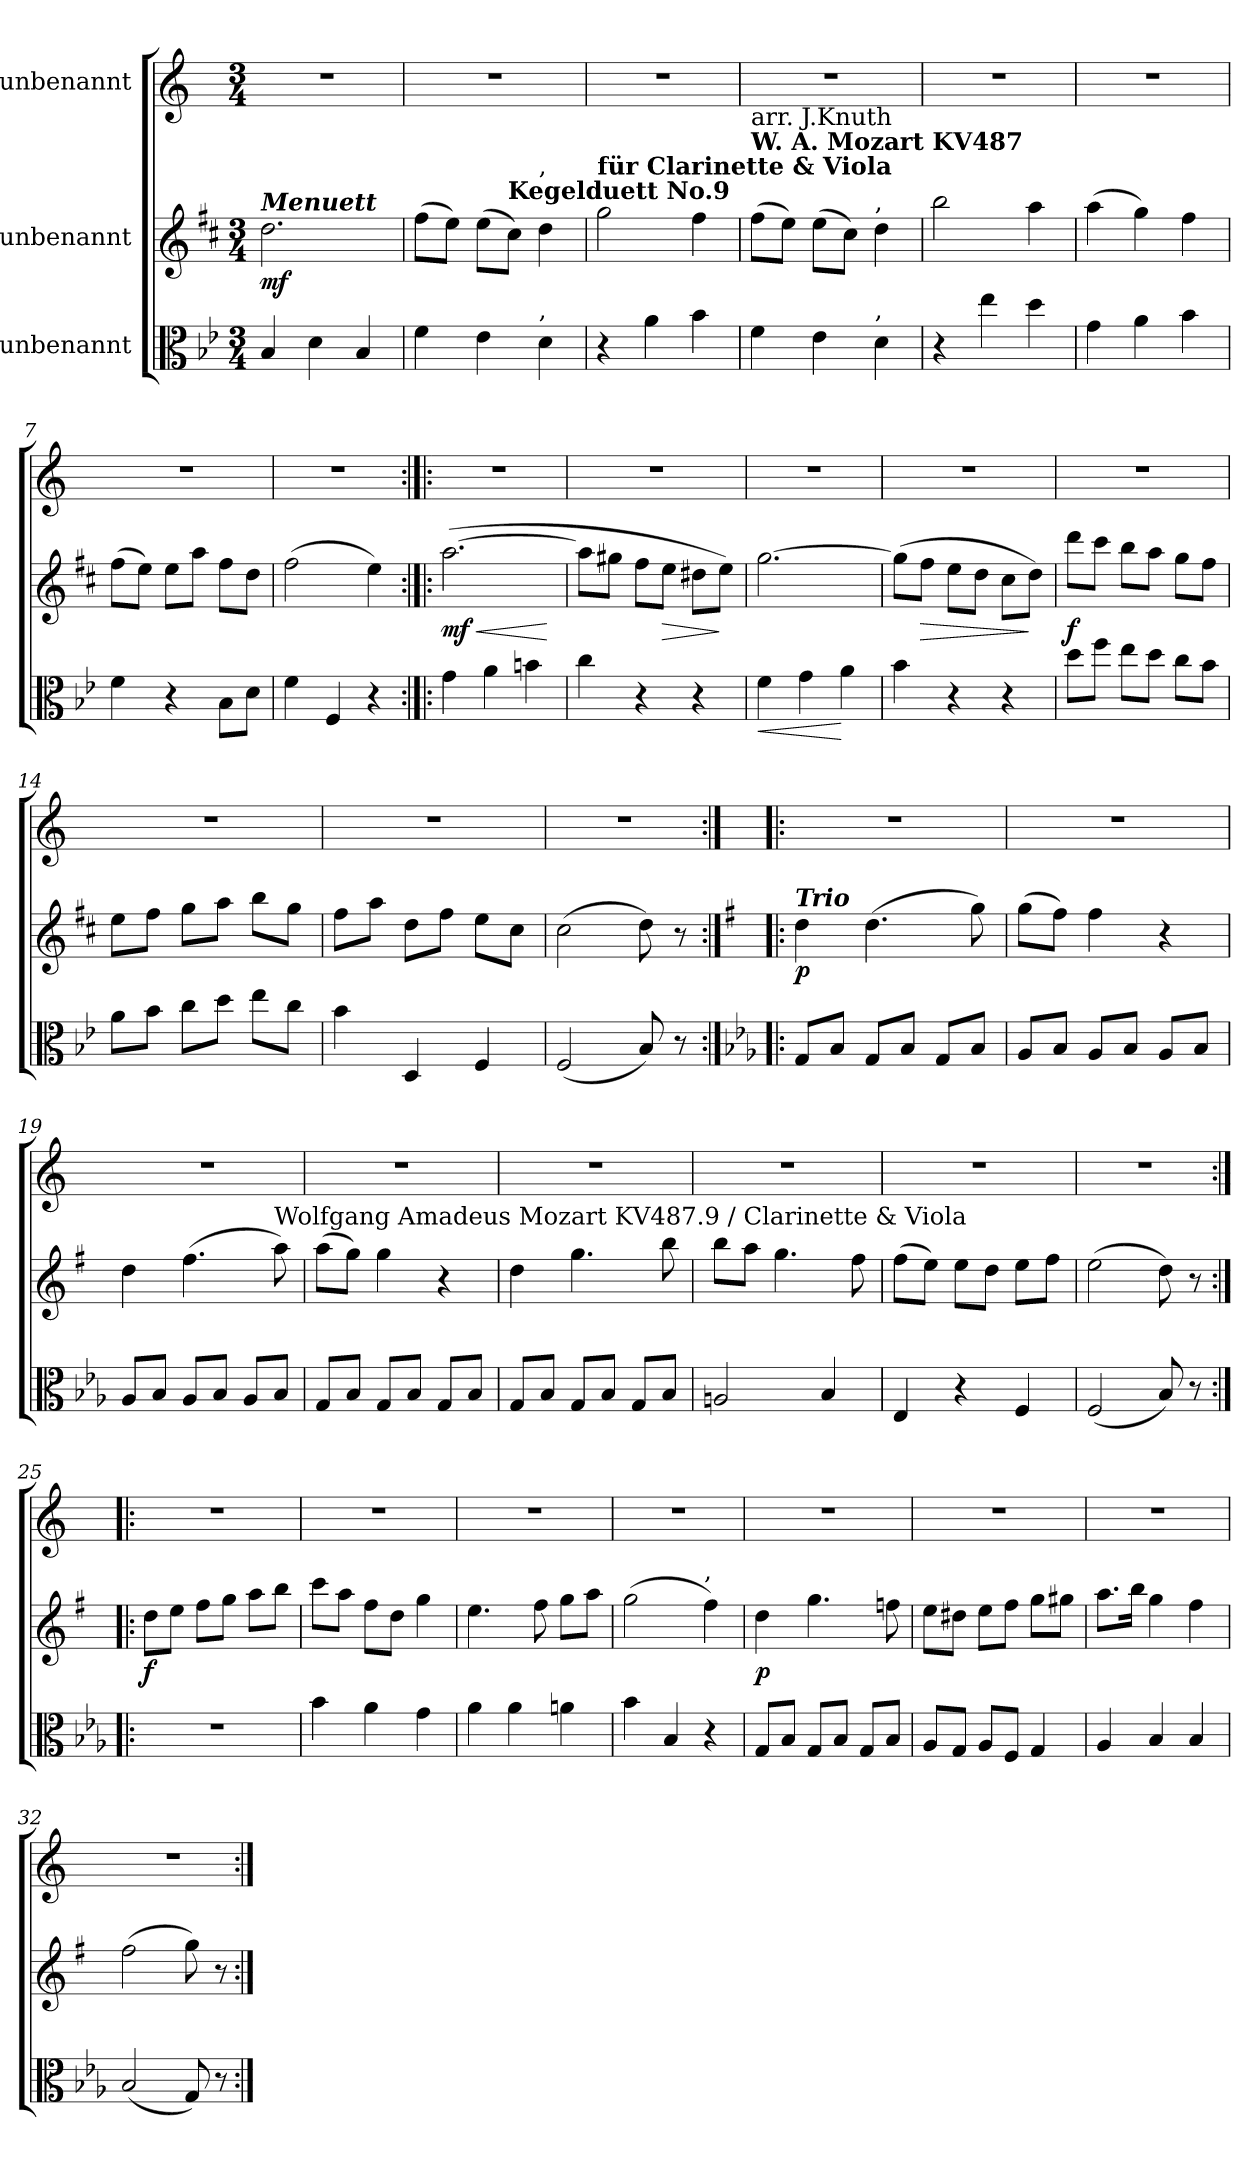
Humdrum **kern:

**kern	**dynam	**kern	**dynam	**kern
*part3	*part3	*part2	*part2	*part1
*staff3	*staff3	*staff2	*staff2	*staff1
*I"unbenannt	*	*I"unbenannt	*	*I"unbenannt
*clefC3	*	*clefG2	*	*clefG2
*ITrd-1c-2	*	*ITrd1c2	*	*ITrd-7c-12
*k[]	*	*k[]	*	*k[]
*M3/4	*	*M3/4	*	*M3/4
=1	=1	=1	=1	=1
!	!	!LO:TX:a:Bi:t=Menuett	!	!
!	!	!	!LO:DY:b	!
4c/	.	2.cc\	mf	2.r
4e\	.	.	.	.
4c/	.	.	.	.
=2	=2	=2	=2	=2
4g\	.	(8ee\L	.	2.r
.	.	8dd\J)	.	.
4f\	.	(8dd\L	.	.
!	!	!LO:TX:a:B:t=Kegelduett No.9	!	!
.	.	8b\J)	.	.
!	!	!LO:TX:a:t=,	!	!
!LO:TX:a:t=,	!	!	!	!
4e\	.	4cc\	.	.
=3	=3	=3	=3	=3
!	!	!LO:TX:a:B:t=für Clarinette & Viola	!	!
4r	.	2ff\	.	2.r
4b\	.	.	.	.
4cc\	.	4ee\	.	.
=4	=4	=4	=4	=4
!	!	!LO:TX:a:B:t=W. A. Mozart KV487	!	!
!	!	!LO:TX:a:t=arr. J.Knuth	!	!
4g\	.	(8ee\L	.	2.r
.	.	8dd\J)	.	.
4f\	.	(8dd\L	.	.
.	.	8b\J)	.	.
!	!	!LO:TX:a:t=,	!	!
!LO:TX:a:t=,	!	!	!	!
4e\	.	4cc\	.	.
!!LO:LB:g=z
=5	=5	=5	=5	=5
4r	.	2aa\	.	2.r
4ff\	.	.	.	.
4ee\	.	4gg\	.	.
=6	=6	=6	=6	=6
4a\	.	(4gg\	.	2.r
4b\	.	4ff\)	.	.
4cc\	.	4ee\	.	.
=7	=7	=7	=7	=7
4g\	.	(8ee\L	.	2.r
.	.	8dd\J)	.	.
4r	.	8dd\L	.	.
.	.	8gg\J	.	.
8c\L	.	8ee\L	.	.
8e\J	.	8cc\J	.	.
=8	=8	=8	=8	=8
4g\	.	(2ee\	.	2.r
4G/	.	.	.	.
4r	.	4dd\)	.	.
!!LO:LB:g=z
=9:|!|:	=9:|!|:	=9:|!|:	=9:|!|:	=9:|!|:
!	!	!	!LO:HP:b	!
!	!	!	!LO:DY:n=1:b	!
4a\	.	([2.gg\	< mf	2.r
4b\	.	.	.	.
4cc#X\	.	.	.	.
.	.	.	[	.
=10	=10	=10	=10	=10
4dd\	.	8gg\L]	.	2.r
.	.	8ff#X\J	.	.
4r	.	8ee\L	.	.
!	!	!	!LO:HP:b	!
.	.	8dd\J	>	.
4r	.	8cc#X\L	.	.
.	.	8dd\J)	]	.
=11	=11	=11	=11	=11
!	!LO:HP:b	!	!	!
4g\	<	[2.ff\	.	2.r
4a\	.	.	.	.
4b\	[	.	.	.
=12	=12	=12	=12	=12
4cc\	.	(8ff\L]	.	2.r
!	!	!	!LO:HP:b	!
.	.	8ee\J	>	.
4r	.	8dd\L	.	.
.	.	8cc\J	.	.
4r	.	8b\L	.	.
.	.	8cc\J)	]	.
!!LO:PB:g=z
=13	=13	=13	=13	=13
!	!	!	!LO:DY:b	!
8ee\L	.	8ccc\L	f	2.r
8gg\J	.	8bb\J	.	.
8ff\L	.	8aa\L	.	.
8ee\J	.	8gg\J	.	.
8dd\L	.	8ff\L	.	.
8cc\J	.	8ee\J	.	.
=14	=14	=14	=14	=14
8b\L	.	8dd\L	.	2.r
8cc\J	.	8ee\J	.	.
8dd\L	.	8ff\L	.	.
8ee\J	.	8gg\J	.	.
8ff\L	.	8aa\L	.	.
8dd\J	.	8ff\J	.	.
=15	=15	=15	=15	=15
4cc\	.	8ee\L	.	2.r
.	.	8gg\J	.	.
4E/	.	8cc\L	.	.
.	.	8ee\J	.	.
4G/	.	8dd\L	.	.
.	.	8b\J	.	.
!!LO:LB:g=z
=16	=16	=16	=16	=16
(2G/	.	(2b\	.	2.r
8c/)	.	8cc\)	.	.
8r	.	8r	.	.
!!LO:LB:g=z
=17:|!|:	=17:|!|:	=17:|!|:	=17:|!|:	=17:|!|:
*k[b-]	*	*k[b-]	*	*
!	!	!LO:TX:a:Bi:t=Trio	!	!
!	!	!	!LO:DY:b	!
8A/L	.	4cc\	p	2.r
8c/J	.	.	.	.
8A/L	.	(4.cc\	.	.
8c/J	.	.	.	.
8A/L	.	.	.	.
8c/J	.	8ff\)	.	.
=18	=18	=18	=18	=18
8B-/L	.	(8ff\L	.	2.r
8c/J	.	8ee\J)	.	.
8B-/L	.	4ee\	.	.
8c/J	.	.	.	.
8B-/L	.	4r	.	.
8c/J	.	.	.	.
=19	=19	=19	=19	=19
8B-/L	.	4cc\	.	2.r
8c/J	.	.	.	.
8B-/L	.	(4.ee\	.	.
8c/J	.	.	.	.
8B-/L	.	.	.	.
!	!	!LO:TX:a:t=Wolfgang Amadeus Mozart KV487.9 / Clarinette & Viola	!	!
8c/J	.	8gg\)	.	.
!!LO:LB:g=z
=20	=20	=20	=20	=20
8A/L	.	(8gg\L	.	2.r
8c/J	.	8ff\J)	.	.
8A/L	.	4ff\	.	.
8c/J	.	.	.	.
8A/L	.	4r	.	.
8c/J	.	.	.	.
!!LO:PB:g=z
=21	=21	=21	=21	=21
8A/L	.	4cc\	.	2.r
8c/J	.	.	.	.
8A/L	.	4.ff\	.	.
8c/J	.	.	.	.
8A/L	.	.	.	.
8c/J	.	8aa\	.	.
=22	=22	=22	=22	=22
2Bn/	.	8aa\L	.	2.r
.	.	8gg\J	.	.
.	.	4.ff\	.	.
4c/	.	.	.	.
.	.	8ee\	.	.
=23	=23	=23	=23	=23
4F/	.	(8ee\L	.	2.r
.	.	8dd\J)	.	.
4r	.	8dd\L	.	.
.	.	8cc\J	.	.
4G/	.	8dd\L	.	.
.	.	8ee\J	.	.
=24	=24	=24	=24	=24
(2G/	.	(2dd\	.	2.r
8c/)	.	8cc\)	.	.
8r	.	8r	.	.
!!LO:LB:g=z
=25:|!|:	=25:|!|:	=25:|!|:	=25:|!|:	=25:|!|:
!	!	!	!LO:DY:b	!
2.r	.	8cc\L	f	2.r
.	.	8dd\J	.	.
.	.	8ee\L	.	.
.	.	8ff\J	.	.
.	.	8gg\L	.	.
.	.	8aa\J	.	.
=26	=26	=26	=26	=26
4cc\	.	8bb-\L	.	2.r
.	.	8gg\J	.	.
4b-\	.	8ee\L	.	.
.	.	8cc\J	.	.
4a\	.	4ff\	.	.
=27	=27	=27	=27	=27
4b-\	.	4.dd\	.	2.r
4b-\	.	.	.	.
.	.	8ee\	.	.
4bn\	.	8ff\L	.	.
.	.	8gg\J	.	.
=28	=28	=28	=28	=28
4cc\	.	(2ff\	.	2.r
4c/	.	.	.	.
!	!	!LO:TX:a:t=,	!	!
4r	.	4ee\)	.	.
!!LO:LB:g=z
=29	=29	=29	=29	=29
!	!	!	!LO:DY:b	!
8A/L	.	4cc\	p	2.r
8c/J	.	.	.	.
8A/L	.	4.ff\	.	.
8c/J	.	.	.	.
8A/L	.	.	.	.
8c/J	.	8ee-X\	.	.
=30	=30	=30	=30	=30
8B-/L	.	8dd\L	.	2.r
8A/J	.	8cc#X\J	.	.
8B-/L	.	8dd\L	.	.
8G/J	.	8ee\J	.	.
4A/	.	8ff\L	.	.
.	.	8ff#X\J	.	.
=31	=31	=31	=31	=31
4B-/	.	8.gg\L	.	2.r
.	.	16aa\Jk	.	.
4c/	.	4ff\	.	.
4c/	.	4ee\	.	.
=32	=32	=32	=32	=32
(2c/	.	(2ee\	.	2.r
8A/)	.	8ff\)	.	.
8r	.	8r	.	.
=:|!	=:|!	=:|!	=:|!	=:|!
*-	*-	*-	*-	*-
